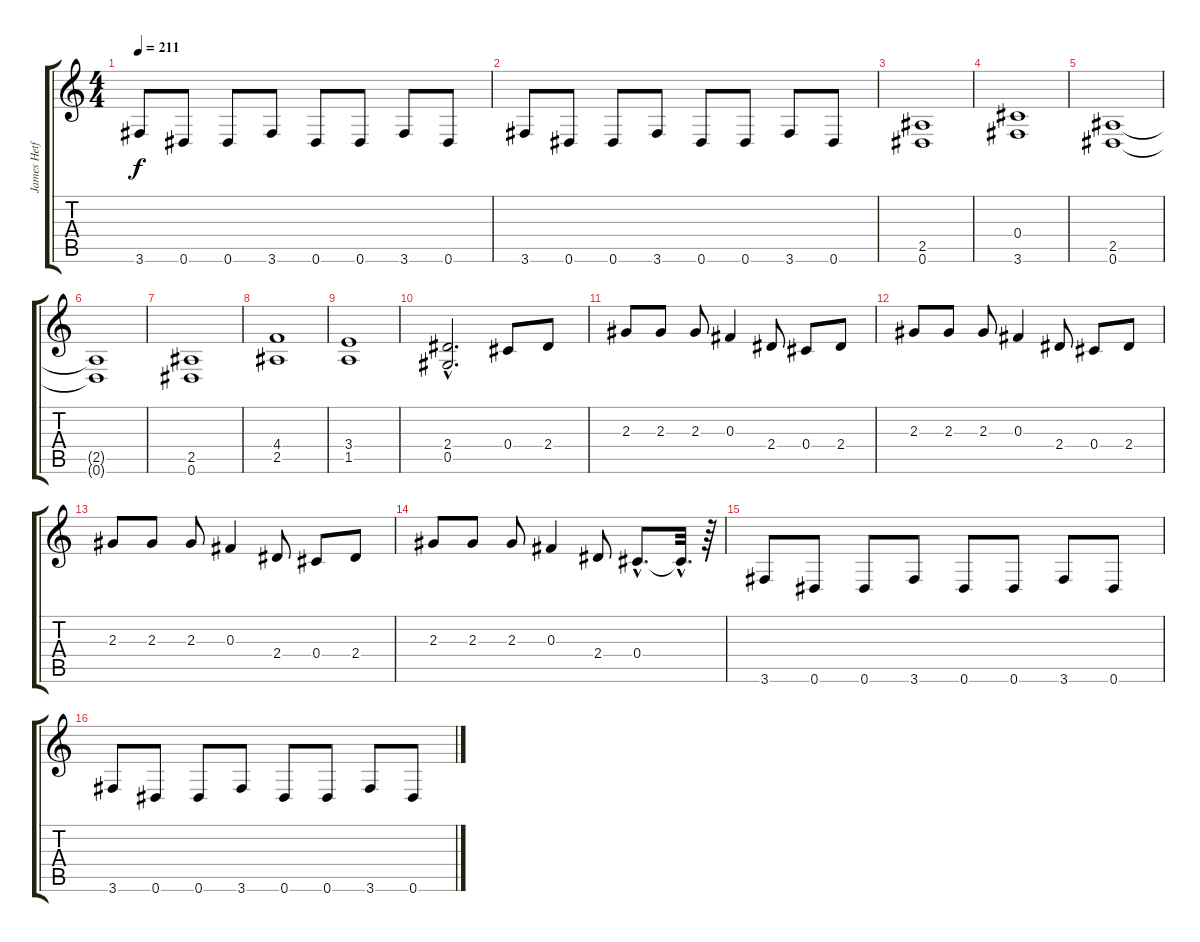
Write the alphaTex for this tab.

\track ("James Hetfield (Guitar)" "James Hetf") {instrument overdrivenguitar}
\staff {score tabs}
\tuning (Eb4 Bb3 Gb3 Db3 Ab2 Eb2) {hide}
\ts (4 4)
\tempo 211
\clef g2
\ks c
3.6.8{dy f} 0.6.8 0.6.8 3.6.8 0.6.8 0.6.8 3.6.8 0.6.8 |
3.6.8 0.6.8 0.6.8 3.6.8 0.6.8 0.6.8 3.6.8 0.6.8 |
(2.5 0.6).1 |
(0.4 3.6).1 |
(2.5 0.6).1 |
(2.5{t} 0.6{t}).1 |
(2.5 0.6).1 |
(4.4 2.5).1 |
(3.4 1.5).1 |
(2.4{hac} 0.5{hac}).2{d} 0.4.8 2.4.8 |
2.3.8 2.3.8 2.3.8 0.3.4 2.4.8 0.4.8 2.4.8 |
2.3.8 2.3.8 2.3.8 0.3.4 2.4.8 0.4.8 2.4.8 |
2.3.8 2.3.8 2.3.8 0.3.4 2.4.8 0.4.8 2.4.8 |
2.3.8 2.3.8 2.3.8 0.3.4 2.4.8 0.4{hac}.8{d} 0.4{hac t}.32{d} r.64 |
3.6.8 0.6.8 0.6.8 3.6.8 0.6.8 0.6.8 3.6.8 0.6.8 |
3.6.8 0.6.8 0.6.8 3.6.8 0.6.8 0.6.8 3.6.8 0.6.8
